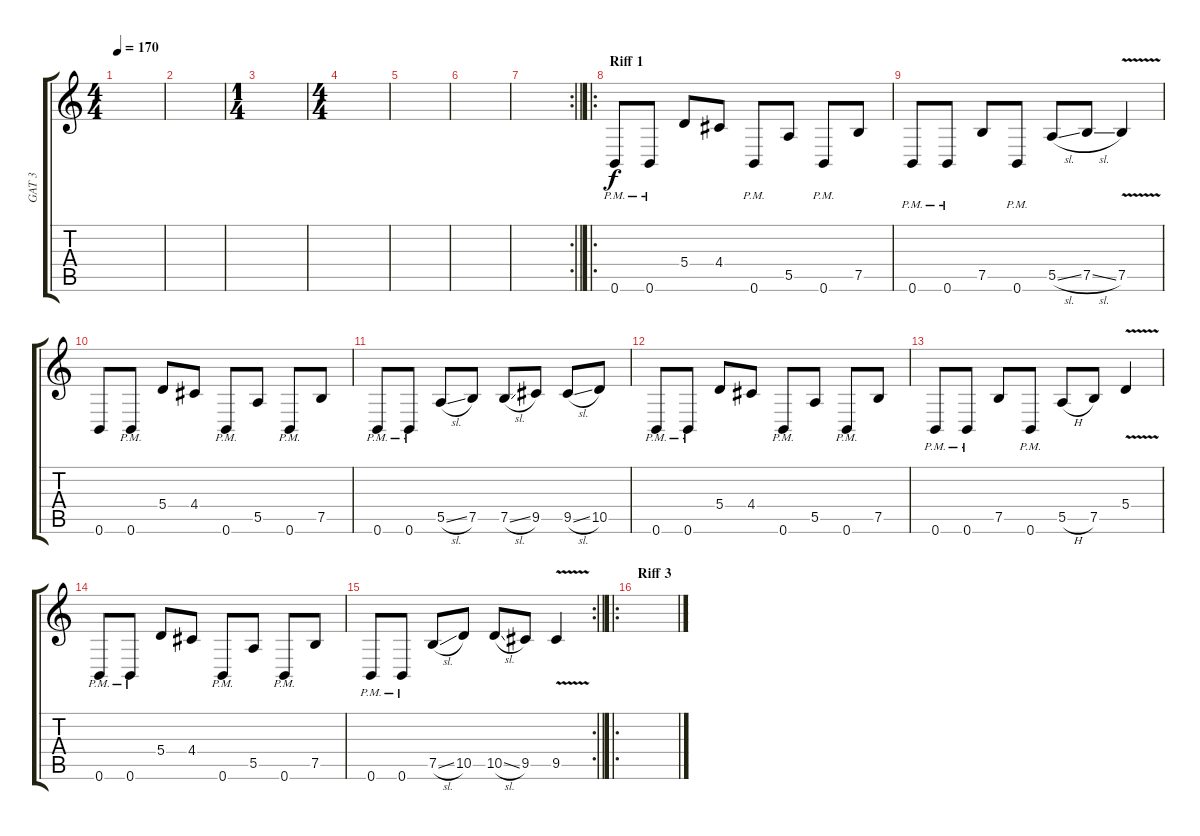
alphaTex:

\track ("GAT 3" "GAT 3") {instrument distortionguitar}
\staff {score tabs}
\tuning (B3 Gb3 D3 A2 E2 B1) {hide}
\ts (4 4)
\tempo 170
\clef g2
\ks c
|
|
\ts (1 4)
|
\ts (4 4)
|
|
|
\rc 2
\barLineRight lightlight
|
\ro
\section ("" "Riff 1")
0.6{pm}.8 0.6{pm}.8 5.4.8 4.4.8 0.6{pm}.8 5.5.8 0.6{pm}.8 7.5.8 |
0.6{pm}.8 0.6{pm}.8 7.5.8 0.6{pm}.8 5.5{sl}.8 7.5{sl}.8 7.5{v}.4 |
0.6.8 0.6{pm}.8 5.4.8 4.4.8 0.6{pm}.8 5.5.8 0.6{pm}.8 7.5.8 |
0.6{pm}.8 0.6{pm}.8 5.5{sl}.8 7.5.8 7.5{sl}.8 9.5.8 9.5{sl}.8 10.5.8 |
0.6{pm}.8 0.6{pm}.8 5.4.8 4.4.8 0.6{pm}.8 5.5.8 0.6{pm}.8 7.5.8 |
0.6{pm}.8 0.6{pm}.8 7.5.8 0.6{pm}.8 5.5{h}.8 7.5.8 5.4{v}.4 |
0.6{pm}.8 0.6{pm}.8 5.4.8 4.4.8 0.6{pm}.8 5.5.8 0.6{pm}.8 7.5.8 |
\rc 2
\barLineRight lightlight
0.6{pm}.8 0.6{pm}.8 7.5{sl}.8 10.5.8 10.5{sl}.8 9.5.8 9.5{v}.4 |
\ro
\section ("" "Riff 3")
